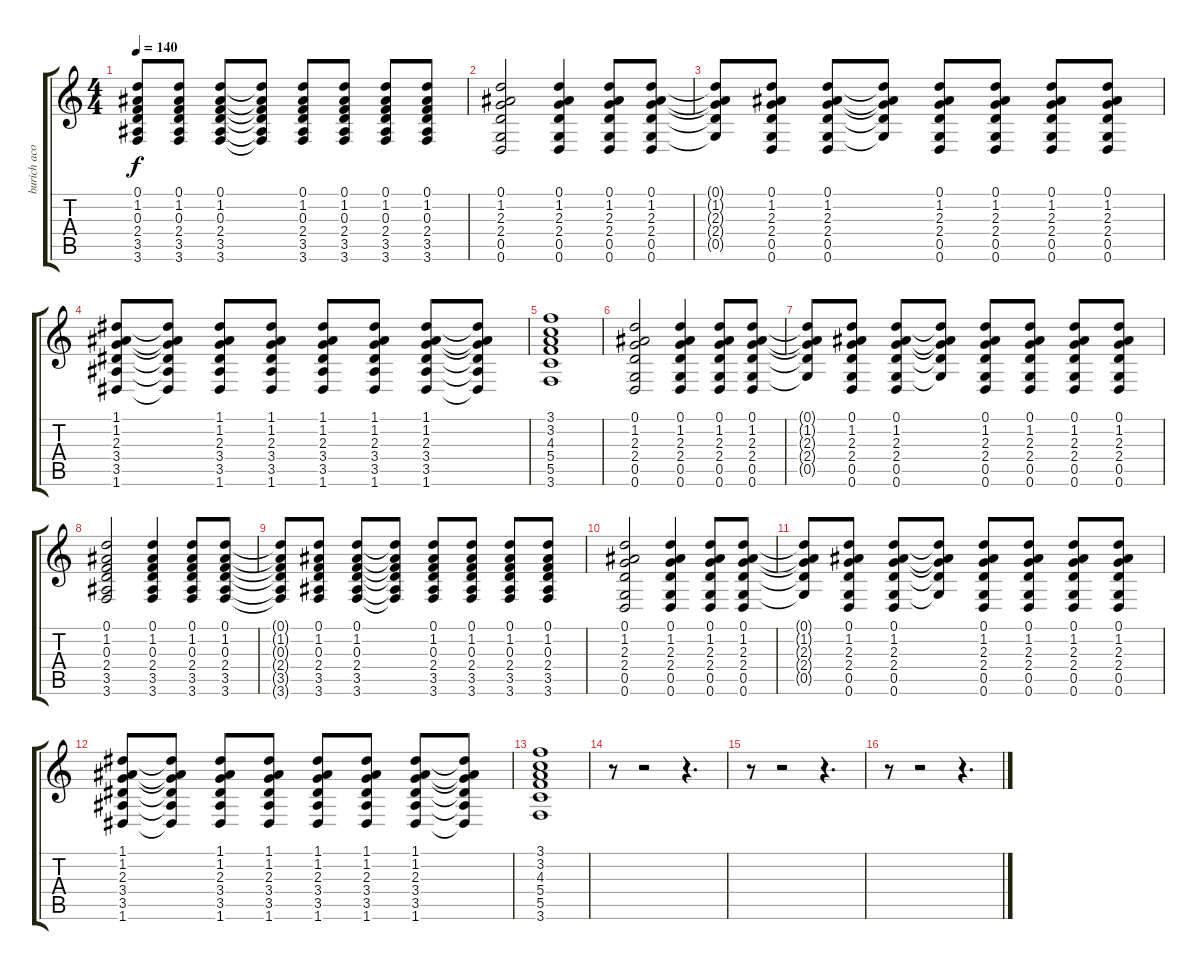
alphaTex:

\track ("burich acoustic" "burich aco") {instrument acousticguitarsteel}
\staff {score tabs}
\tuning (D4 A3 F3 C3 G2 D2) {hide}
\ts (4 4)
\tempo 140
\clef g2
\ks c
(0.1{t} 1.2{t} 0.3{t} 2.4{t} 3.5{t} 3.6{t}).8{dy f} (0.1 1.2 0.3 2.4 3.5 3.6).8 (0.1 1.2 0.3 2.4 3.5 3.6).8 (0.1{t} 1.2{t} 0.3{t} 2.4{t} 3.5{t} 3.6{t}).8 (0.1 1.2 0.3 2.4 3.5 3.6).8 (0.1 1.2 0.3 2.4 3.5 3.6).8 (0.1 1.2 0.3 2.4 3.5 3.6).8 (0.1 1.2 0.3 2.4 3.5 3.6).8 |
(0.1 1.2 2.3 2.4 0.5 0.6).2 (0.1 1.2 2.3 2.4 0.5 0.6).4 (0.1 1.2 2.3 2.4 0.5 0.6).8 (0.1 1.2 2.3 2.4 0.5 0.6).8 |
(0.1{t} 1.2{t} 2.3{t} 2.4{t} 0.5{t}).8 (0.1 1.2 2.3 2.4 0.5 0.6).8 (0.1 1.2 2.3 2.4 0.5 0.6).8 (0.1{t} 1.2{t} 2.3{t} 2.4{t} 0.5{t}).8 (0.1 1.2 2.3 2.4 0.5 0.6).8 (0.1 1.2 2.3 2.4 0.5 0.6).8 (0.1 1.2 2.3 2.4 0.5 0.6).8 (0.1 1.2 2.3 2.4 0.5 0.6).8 |
(1.1 1.2 2.3 3.4 3.5 1.6).8 (1.1{t} 1.2{t} 2.3{t} 3.4{t} 3.5{t} 1.6{t}).8 (1.1 1.2 2.3 3.4 3.5 1.6).8 (1.1 1.2 2.3 3.4 3.5 1.6).8 (1.1 1.2 2.3 3.4 3.5 1.6).8 (1.1 1.2 2.3 3.4 3.5 1.6).8 (1.1 1.2 2.3 3.4 3.5 1.6).8 (1.1{t} 1.2{t} 2.3{t} 3.4{t} 3.5{t} 1.6{t}).8 |
(3.1 3.2 4.3 5.4 5.5 3.6).1 |
(0.1 1.2 2.3 2.4 0.5 0.6).2 (0.1 1.2 2.3 2.4 0.5 0.6).4 (0.1 1.2 2.3 2.4 0.5 0.6).8 (0.1 1.2 2.3 2.4 0.5 0.6).8 |
(0.1{t} 1.2{t} 2.3{t} 2.4{t} 0.5{t}).8 (0.1 1.2 2.3 2.4 0.5 0.6).8 (0.1 1.2 2.3 2.4 0.5 0.6).8 (0.1{t} 1.2{t} 2.3{t} 2.4{t} 0.5{t}).8 (0.1 1.2 2.3 2.4 0.5 0.6).8 (0.1 1.2 2.3 2.4 0.5 0.6).8 (0.1 1.2 2.3 2.4 0.5 0.6).8 (0.1 1.2 2.3 2.4 0.5 0.6).8 |
(0.1 1.2 0.3 2.4 3.5 3.6).2 (0.1 1.2 0.3 2.4 3.5 3.6).4 (0.1 1.2 0.3 2.4 3.5 3.6).8 (0.1 1.2 0.3 2.4 3.5 3.6).8 |
(0.1{t} 1.2{t} 0.3{t} 2.4{t} 3.5{t} 3.6{t}).8 (0.1 1.2 0.3 2.4 3.5 3.6).8 (0.1 1.2 0.3 2.4 3.5 3.6).8 (0.1{t} 1.2{t} 0.3{t} 2.4{t} 3.5{t} 3.6{t}).8 (0.1 1.2 0.3 2.4 3.5 3.6).8 (0.1 1.2 0.3 2.4 3.5 3.6).8 (0.1 1.2 0.3 2.4 3.5 3.6).8 (0.1 1.2 0.3 2.4 3.5 3.6).8 |
(0.1 1.2 2.3 2.4 0.5 0.6).2 (0.1 1.2 2.3 2.4 0.5 0.6).4 (0.1 1.2 2.3 2.4 0.5 0.6).8 (0.1 1.2 2.3 2.4 0.5 0.6).8 |
(0.1{t} 1.2{t} 2.3{t} 2.4{t} 0.5{t}).8 (0.1 1.2 2.3 2.4 0.5 0.6).8 (0.1 1.2 2.3 2.4 0.5 0.6).8 (0.1{t} 1.2{t} 2.3{t} 2.4{t} 0.5{t}).8 (0.1 1.2 2.3 2.4 0.5 0.6).8 (0.1 1.2 2.3 2.4 0.5 0.6).8 (0.1 1.2 2.3 2.4 0.5 0.6).8 (0.1 1.2 2.3 2.4 0.5 0.6).8 |
(1.1 1.2 2.3 3.4 3.5 1.6).8 (1.1{t} 1.2{t} 2.3{t} 3.4{t} 3.5{t} 1.6{t}).8 (1.1 1.2 2.3 3.4 3.5 1.6).8 (1.1 1.2 2.3 3.4 3.5 1.6).8 (1.1 1.2 2.3 3.4 3.5 1.6).8 (1.1 1.2 2.3 3.4 3.5 1.6).8 (1.1 1.2 2.3 3.4 3.5 1.6).8 (1.1{t} 1.2{t} 2.3{t} 3.4{t} 3.5{t} 1.6{t}).8 |
(3.1 3.2 4.3 5.4 5.5 3.6).1 |
r.8 r.2 r.4{d} |
r.8 r.2 r.4{d} |
r.8 r.2 r.4{d}
